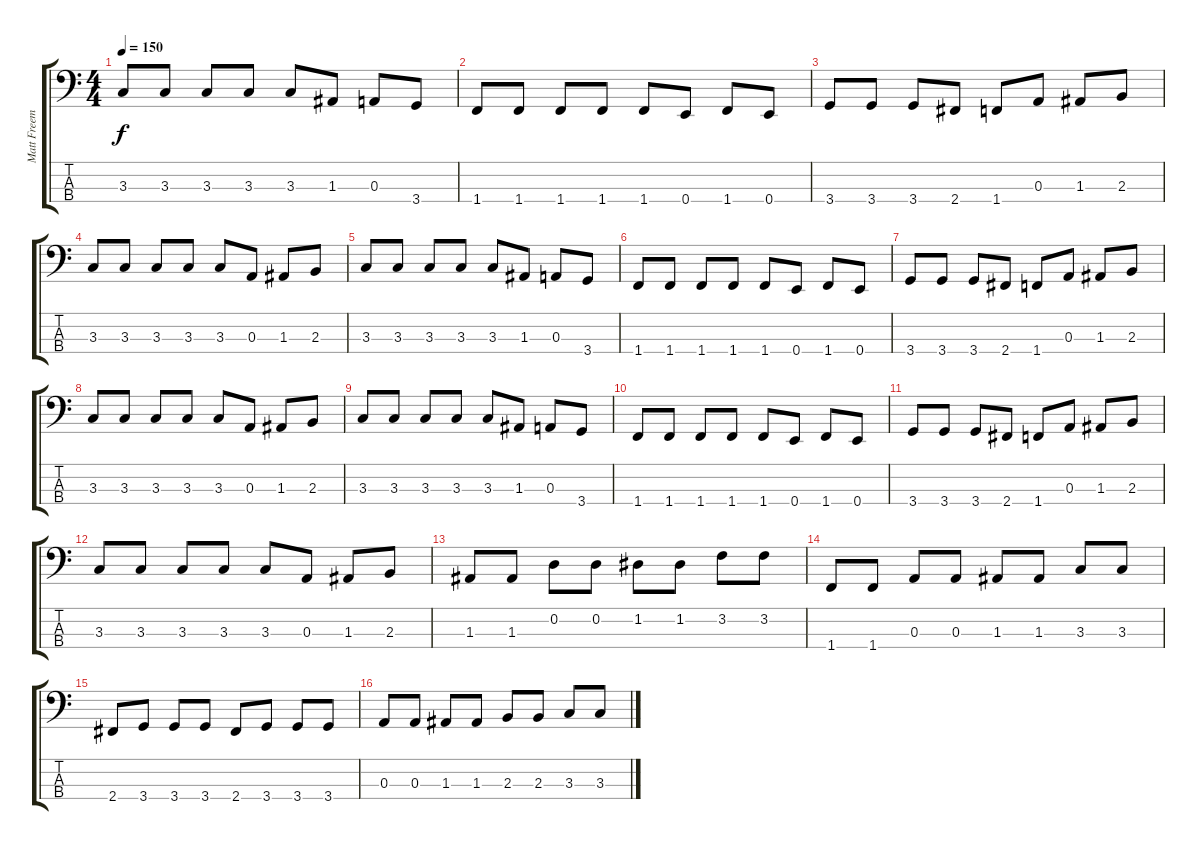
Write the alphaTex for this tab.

\track ("Matt Freeman" "Matt Freem") {instrument electricbasspick}
\staff {score tabs}
\tuning (G2 D2 A1 E1) {hide}
\ts (4 4)
\tempo 150
\clef f4
\ks c
3.3.8{dy f} 3.3.8 3.3.8 3.3.8 3.3.8 1.3.8 0.3.8 3.4.8 |
1.4.8 1.4.8 1.4.8 1.4.8 1.4.8 0.4.8 1.4.8 0.4.8 |
3.4.8 3.4.8 3.4.8 2.4.8 1.4.8 0.3.8 1.3.8 2.3.8 |
3.3.8 3.3.8 3.3.8 3.3.8 3.3.8 0.3.8 1.3.8 2.3.8 |
3.3.8 3.3.8 3.3.8 3.3.8 3.3.8 1.3.8 0.3.8 3.4.8 |
1.4.8 1.4.8 1.4.8 1.4.8 1.4.8 0.4.8 1.4.8 0.4.8 |
3.4.8 3.4.8 3.4.8 2.4.8 1.4.8 0.3.8 1.3.8 2.3.8 |
3.3.8 3.3.8 3.3.8 3.3.8 3.3.8 0.3.8 1.3.8 2.3.8 |
3.3.8 3.3.8 3.3.8 3.3.8 3.3.8 1.3.8 0.3.8 3.4.8 |
1.4.8 1.4.8 1.4.8 1.4.8 1.4.8 0.4.8 1.4.8 0.4.8 |
3.4.8 3.4.8 3.4.8 2.4.8 1.4.8 0.3.8 1.3.8 2.3.8 |
3.3.8 3.3.8 3.3.8 3.3.8 3.3.8 0.3.8 1.3.8 2.3.8 |
1.3.8 1.3.8 0.2.8 0.2.8 1.2.8 1.2.8 3.2.8 3.2.8 |
1.4.8 1.4.8 0.3.8 0.3.8 1.3.8 1.3.8 3.3.8 3.3.8 |
2.4.8 3.4.8 3.4.8 3.4.8 2.4.8 3.4.8 3.4.8 3.4.8 |
0.3.8 0.3.8 1.3.8 1.3.8 2.3.8 2.3.8 3.3.8 3.3.8
